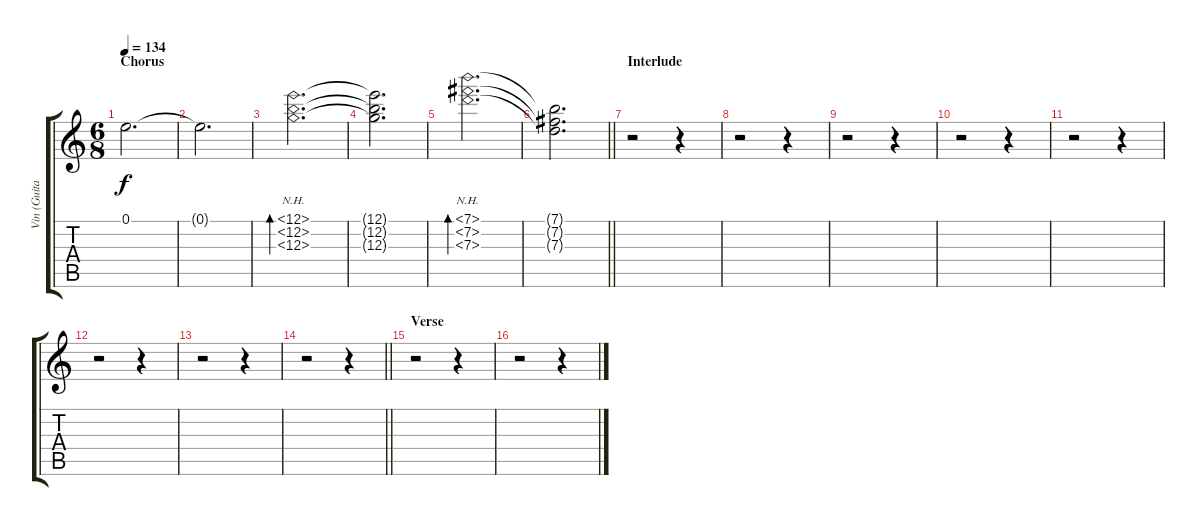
\track ("Vin (Guitar)" "Vin (Guita") {instrument electricguitarclean}
\staff {score tabs}
\tuning (E4 B3 G3 D3 A2 E2) {hide}
\ts (6 8)
\section ("" "Chorus")
\tempo 134
\clef g2
\ks c
0.1.2{d dy f} |
0.1{t}.2{d} |
(12.1{nh} 12.2{nh} 12.3{nh}).2{d bd 240} |
(12.1{t} 12.2{t} 12.3{t}).2{d} |
(7.1{nh} 7.2{nh} 7.3{nh}).2{d bd 240} |
\barLineRight lightlight
(7.1{t} 7.2{t} 7.3{t}).2{d} |
\section ("" "Interlude")
r.2 r.4 |
r.2 r.4 |
r.2 r.4 |
r.2 r.4 |
r.2 r.4 |
r.2 r.4 |
r.2 r.4 |
\barLineRight lightlight
r.2 r.4 |
\section ("" "Verse")
r.2 r.4 |
r.2 r.4
